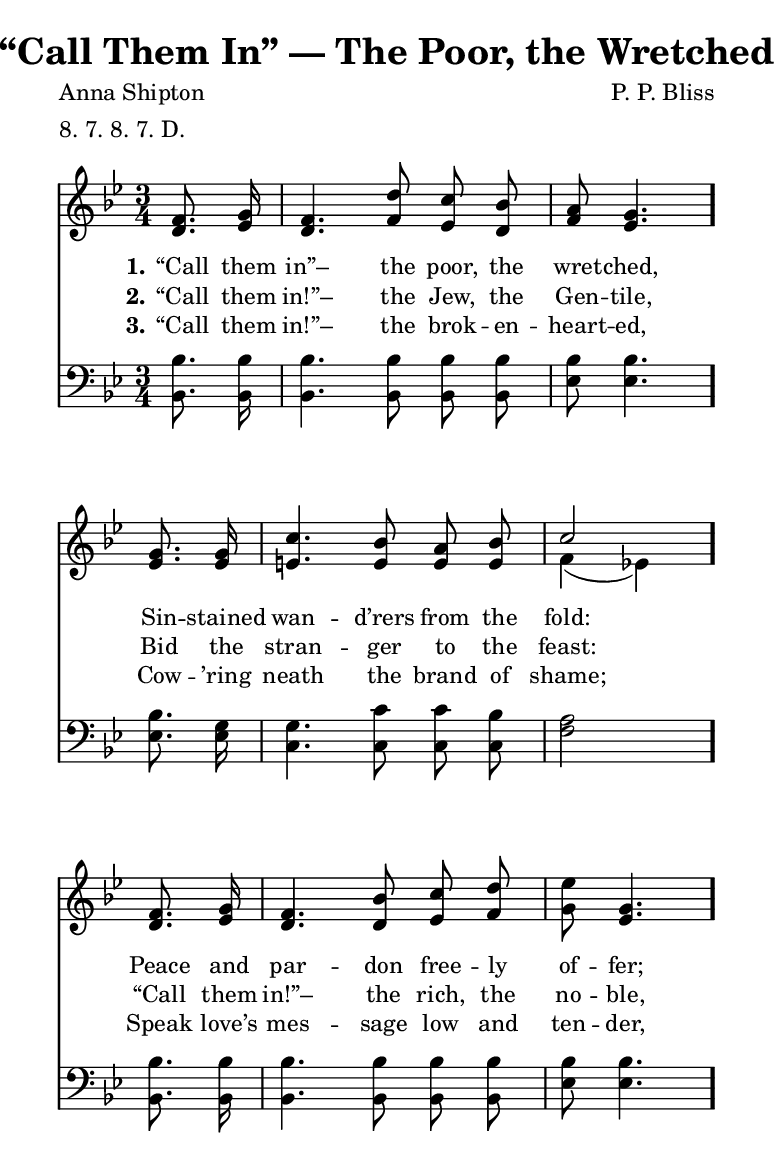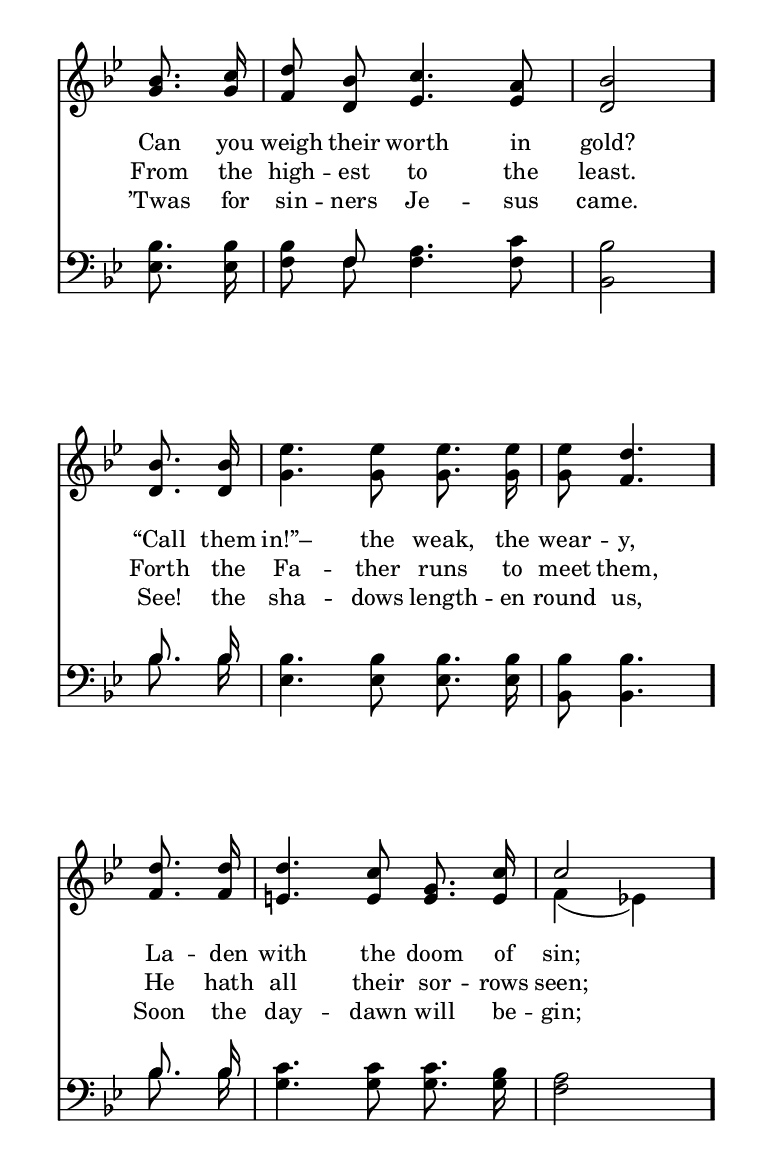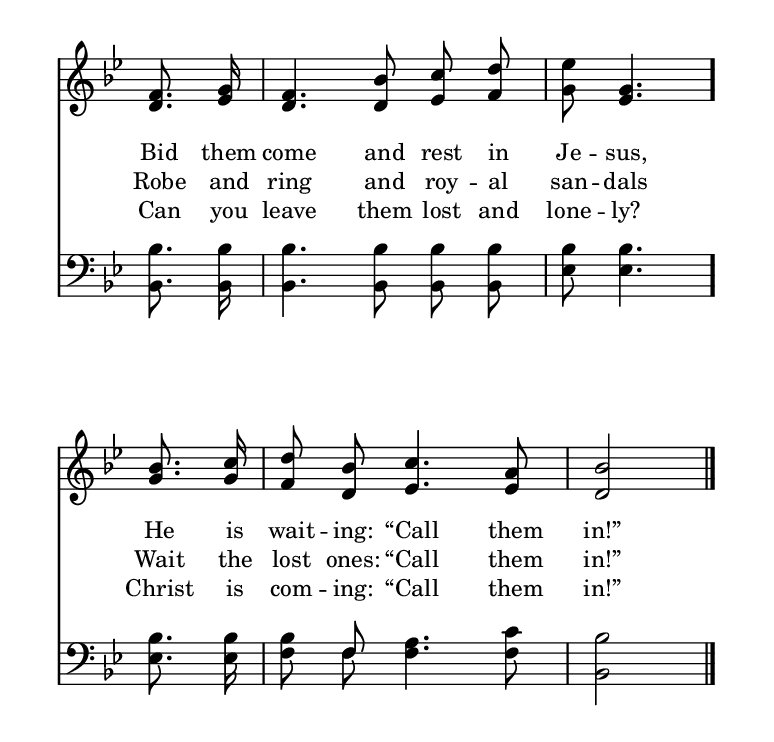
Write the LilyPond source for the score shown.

\include "common/global.ily"
\paper {
  \include "common/paper.ily"
}

\header{
  %gospel
  hymnnumber = "64"
  title = "“Call Them In” — The Poor, the Wretched"
  tunename = "Lower Lights"
  meter = "8. 7. 8. 7. D."
  poet = "Anna Shipton"
  composer = "P. P. Bliss"
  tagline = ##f
}

% for fermata in MIDI
ta = { \tempo 4=78 }
tb = { \tempo 4=39 }

patternAA = { c8. c16 | c4. c8 c8 c8 | c8 c4. }

patternBA = { c8. c16 | c4. c8 c8 c8 | c2 }
patternBB = { c8. c16 | c4. c8 c8 c8 | c4( c4) }
patternBC = { c8. c16 | c8 c8 c4. c8 | c2 }

patternCA = { c8. c16 | c4. c8 c8. c16 | c8 c4. }

patternDA = { c8. c16 | c4. c8 c8. c16 | c2 }
patternDB = { c8. c16 | c4. c8 c8. c16 | c4( c4) }

global = {
  \include "common/overrides.ily"
  \override Staff.TimeSignature.style = #'numbered
  \time 3/4
  \override Score.MetronomeMark.transparent = ##t % hide all fermata changes too
  \ta
  \key bes \major
  \partial 4
  \autoBeamOff
}

notesSoprano = {
\global
\relative c' {

  \changePitch \patternAA { f g | f d' c bes | a g }
  \changePitch \patternBA { g g | c bes a bes | c }
  \changePitch \patternAA { f, g | f bes c d | ees g, }
  \changePitch \patternBC { bes c | d bes c a | bes }

  \changePitch \patternCA { bes bes | ees ees ees ees | ees d }
  \changePitch \patternDA { d d | d c g c | c }
  \changePitch \patternAA { f, g | f bes c d | ees g, }
  \changePitch \patternBC { bes c | d bes c a | bes }

  \bar "|."

}
}

notesAlto = {
\global
\relative e' {

  \changePitch \patternAA { d ees | d f ees d | f ees }
  \changePitch \patternBB { ees ees | e e e e | f ees! }
  \changePitch \patternAA { d ees | d d ees f | g ees }
  \changePitch \patternBC { g g | f d ees ees | d }

  \changePitch \patternCA { d d | g g g g | g f }
  \changePitch \patternDB { f f e e e e | f ees! }
  \changePitch \patternAA { d ees | d d ees f | g ees }
  \changePitch \patternBC { g g | f d ees ees | d }

}
}

notesTenor = {
\global
\relative a {

  \changePitch \patternAA { bes bes | bes bes bes bes | bes bes }
  \changePitch \patternBA { bes g | g c c bes | a }
  \changePitch \patternAA { bes bes | bes bes bes bes | bes bes }
  \changePitch \patternBC { bes bes | bes f a c | bes }

  \changePitch \patternCA { bes bes | bes bes bes bes | bes bes }
  \changePitch \patternDA { bes bes | c c c bes | a }
  \changePitch \patternAA { bes bes | bes bes bes bes | bes bes }
  \changePitch \patternBC { bes bes | bes f a c | bes }

}
}

notesBass = {
\global
\relative f, {

  \changePitch \patternAA { bes bes | bes bes bes bes | ees ees }
  \changePitch \patternBA { ees ees | c c c c | f }
  \changePitch \patternAA { bes, bes | bes bes bes bes | ees ees }
  \changePitch \patternBC { ees ees | f f f f | bes, }

  \changePitch \patternCA { bes' bes | ees, ees ees ees | bes bes }
  \changePitch \patternDA { bes' bes | g g g g | f }
  \changePitch \patternAA { bes, bes | bes bes bes bes | ees ees }
  \changePitch \patternBC { ees ees | f f f f | bes, }

}
}

wordsA = \lyricmode {
\set stanza = "1."

“Call them in”– the poor, the wret -- ched, \bar "."
Sin -- stained wan -- d’rers from the fold: \bar "." \eogbreak
Peace and par -- don free -- ly of -- fer; \bar "."
Can you weigh their worth in gold? \bar "." \eogbreak
“Call them in!”– the weak, the wear -- y, \bar "."
La -- den with the doom of sin; \bar "." \eogbreak
Bid them come and rest in Je -- sus, \bar "."
He is wait -- ing: “Call them in!” \bar "." \eogbreak

}

wordsB = \lyricmode {
\set stanza = "2."

“Call them in!”– the Jew, the Gen -- tile,
Bid the stran -- ger to the feast:
“Call them in!”– the rich, the no -- ble,
From the high -- est to the least.
Forth the Fa -- ther runs to meet them,
He hath all their sor -- rows seen;
Robe and ring and roy -- al san -- dals
Wait the lost ones: “Call them in!”

}

wordsC = \lyricmode {
\set stanza = "3."

“Call them in!”– the brok -- en -- heart -- ed,
Cow -- ’ring neath the brand of shame;
Speak love’s mes -- sage low and ten -- der,
’Twas for sin -- ners Je -- sus came.
See! the sha -- dows length -- en round us,
Soon the day -- dawn will be -- gin;
Can you leave them lost and lone -- ly?
Christ is com -- ing: “Call them in!”

}

\score {
  \context ChoirStaff <<
    \context Staff = upper <<
      \set Staff.autoBeaming = ##f
      \set ChoirStaff.systemStartDelimiter = #'SystemStartBar
      \set ChoirStaff.printPartCombineTexts = ##f
      \partcombine #'(2 . 9) \notesSoprano \notesAlto
      \context NullVoice = sopranos { \voiceOne << \notesSoprano >> }
      \context NullVoice = altos { \voiceTwo << \notesAlto >> }
      \context Lyrics = one   \lyricsto sopranos \wordsA
      \context Lyrics = two   \lyricsto sopranos \wordsB
      \context Lyrics = three \lyricsto sopranos \wordsC
    >>
    \context Staff = men <<
      \set Staff.autoBeaming = ##f
      \clef bass
      \set ChoirStaff.printPartCombineTexts = ##f
      \partcombine #'(2 . 9) \notesTenor \notesBass
      \context NullVoice = tenors { \voiceOne << \notesTenor >> }
      \context NullVoice = basses { \voiceTwo << \notesBass >> }
    >>
  >>
  \layout {
    \include "common/layout.ily"
  }
  \midi{
    \include "common/midi.ily"
  }
}

\version "2.19.49"  % necessary for upgrading to future LilyPond versions.

% vi:set et ts=2 sw=2 ai nocindent syntax=lilypond:
